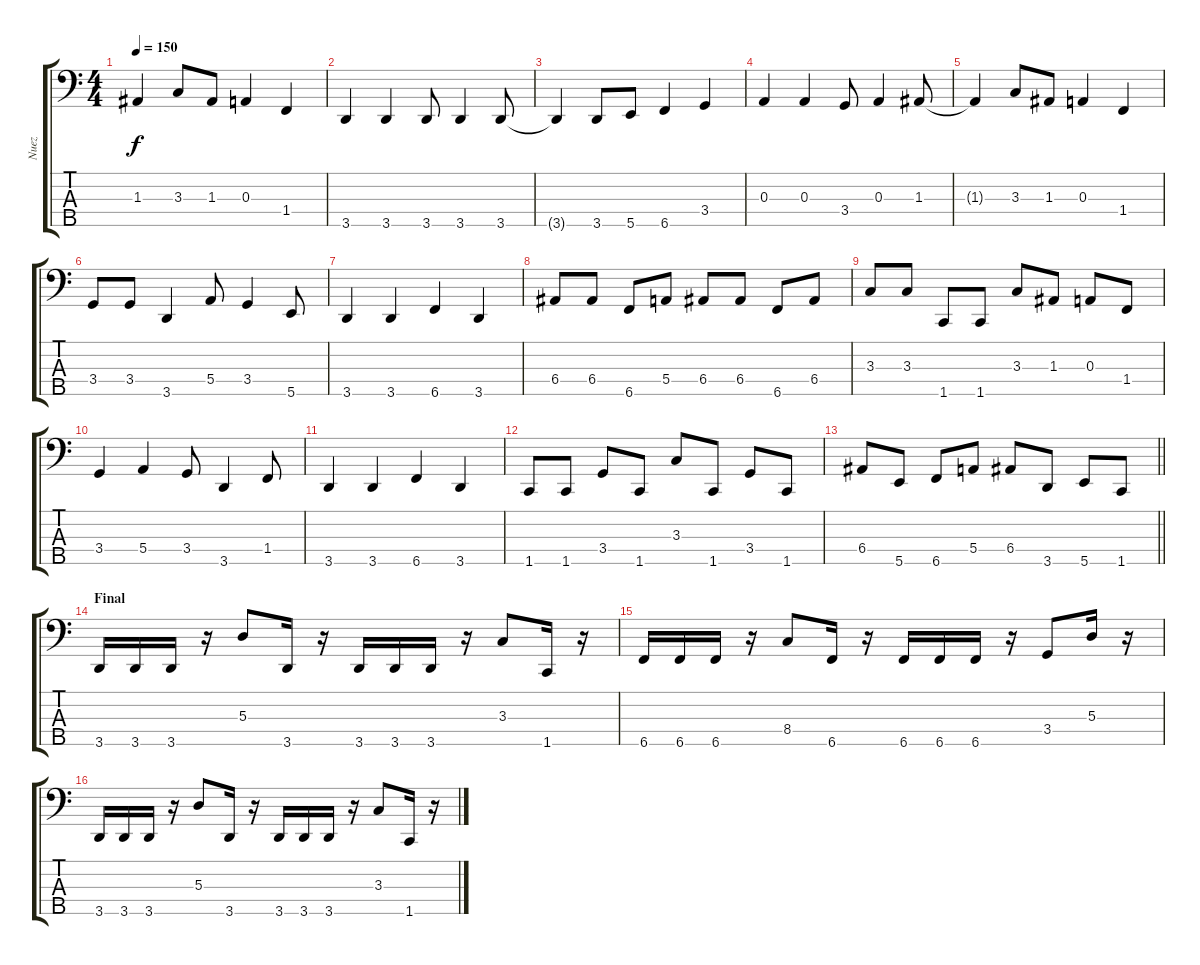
\track ("Nuez" "Nuez") {instrument electricbassfinger}
\staff {score tabs}
\tuning (G2 D2 A1 E1 B0) {hide}
\ts (4 4)
\tempo 150
\clef f4
\ks c
1.3{t}.4{dy f} 3.3.8 1.3.8 0.3.4 1.4.4 |
3.5.4 3.5.4 3.5.8 3.5.4 3.5.8 |
3.5{t}.4 3.5.8 5.5.8 6.5.4 3.4.4 |
0.3.4 0.3.4 3.4.8 0.3.4 1.3.8 |
1.3{t}.4 3.3.8 1.3.8 0.3.4 1.4.4 |
3.4.8 3.4.8 3.5.4 5.4.8 3.4.4 5.5.8 |
3.5.4 3.5.4 6.5.4 3.5.4 |
6.4.8 6.4.8 6.5.8 5.4.8 6.4.8 6.4.8 6.5.8 6.4.8 |
3.3.8 3.3.8 1.5.8 1.5.8 3.3.8 1.3.8 0.3.8 1.4.8 |
3.4.4 5.4.4 3.4.8 3.5.4 1.4.8 |
3.5.4 3.5.4 6.5.4 3.5.4 |
1.5.8 1.5.8 3.4.8 1.5.8 3.3.8 1.5.8 3.4.8 1.5.8 |
\barLineRight lightlight
6.4.8 5.5.8 6.5.8 5.4.8 6.4.8 3.5.8 5.5.8 1.5.8 |
\section ("" "Final")
3.5.16 3.5.16 3.5.16 r.16 5.3.8 3.5.16 r.16 3.5.16 3.5.16 3.5.16 r.16 3.3.8 1.5.16 r.16 |
6.5.16 6.5.16 6.5.16 r.16 8.4.8 6.5.16 r.16 6.5.16 6.5.16 6.5.16 r.16 3.4.8 5.3.16 r.16 |
3.5.16 3.5.16 3.5.16 r.16 5.3.8 3.5.16 r.16 3.5.16 3.5.16 3.5.16 r.16 3.3.8 1.5.16 r.16
